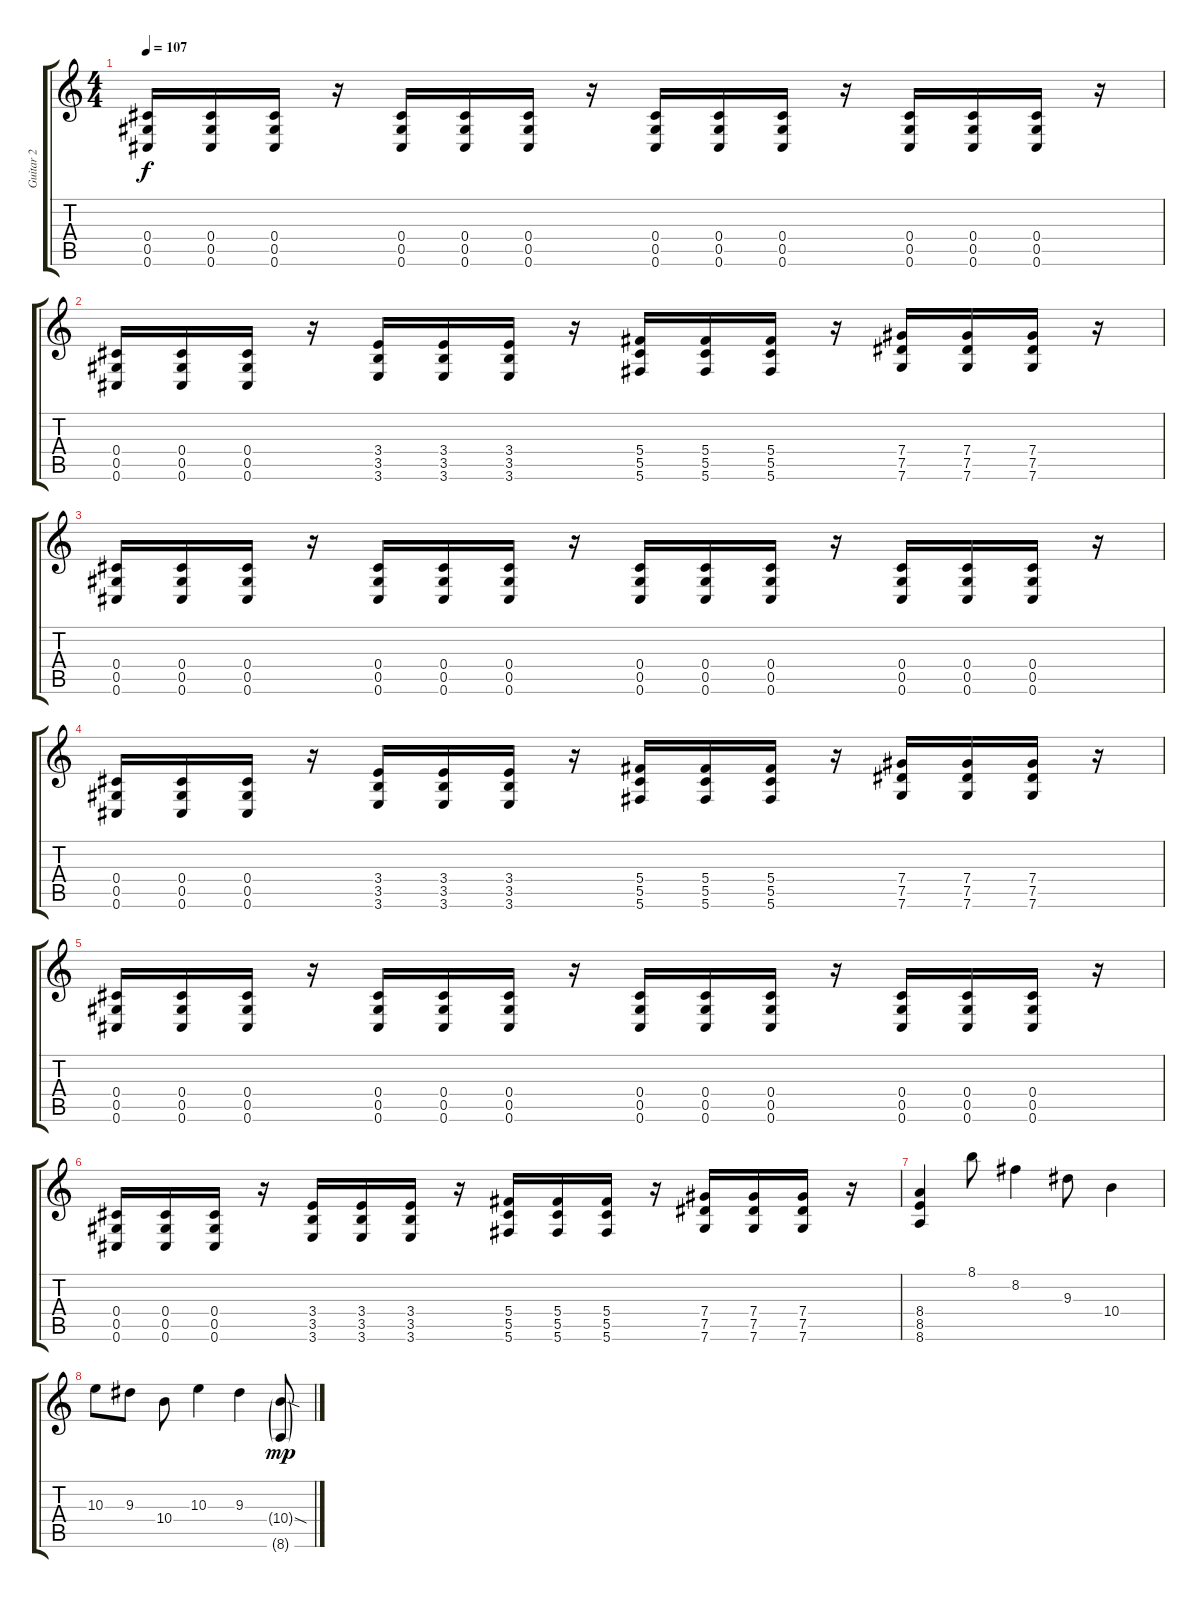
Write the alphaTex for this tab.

\track ("Guitar 2" "Guitar 2") {instrument distortionguitar}
\staff {score tabs}
\tuning (Eb4 Bb3 Gb3 Db3 Ab2 Db2) {hide}
\ts (4 4)
\tempo 107
\clef g2
\ks c
(0.4 0.5 0.6).16{dy f} (0.4 0.5 0.6).16 (0.4 0.5 0.6).16 r.16 (0.4 0.5 0.6).16 (0.4 0.5 0.6).16 (0.4 0.5 0.6).16 r.16 (0.4 0.5 0.6).16 (0.4 0.5 0.6).16 (0.4 0.5 0.6).16 r.16 (0.4 0.5 0.6).16 (0.4 0.5 0.6).16 (0.4 0.5 0.6).16 r.16 |
(0.4 0.5 0.6).16 (0.4 0.5 0.6).16 (0.4 0.5 0.6).16 r.16 (3.4 3.5 3.6).16 (3.4 3.5 3.6).16 (3.4 3.5 3.6).16 r.16 (5.4 5.5 5.6).16 (5.4 5.5 5.6).16 (5.4 5.5 5.6).16 r.16 (7.4 7.5 7.6).16 (7.4 7.5 7.6).16 (7.4 7.5 7.6).16 r.16 |
(0.4 0.5 0.6).16 (0.4 0.5 0.6).16 (0.4 0.5 0.6).16 r.16 (0.4 0.5 0.6).16 (0.4 0.5 0.6).16 (0.4 0.5 0.6).16 r.16 (0.4 0.5 0.6).16 (0.4 0.5 0.6).16 (0.4 0.5 0.6).16 r.16 (0.4 0.5 0.6).16 (0.4 0.5 0.6).16 (0.4 0.5 0.6).16 r.16 |
(0.4 0.5 0.6).16 (0.4 0.5 0.6).16 (0.4 0.5 0.6).16 r.16 (3.4 3.5 3.6).16 (3.4 3.5 3.6).16 (3.4 3.5 3.6).16 r.16 (5.4 5.5 5.6).16 (5.4 5.5 5.6).16 (5.4 5.5 5.6).16 r.16 (7.4 7.5 7.6).16 (7.4 7.5 7.6).16 (7.4 7.5 7.6).16 r.16 |
(0.4 0.5 0.6).16 (0.4 0.5 0.6).16 (0.4 0.5 0.6).16 r.16 (0.4 0.5 0.6).16 (0.4 0.5 0.6).16 (0.4 0.5 0.6).16 r.16 (0.4 0.5 0.6).16 (0.4 0.5 0.6).16 (0.4 0.5 0.6).16 r.16 (0.4 0.5 0.6).16 (0.4 0.5 0.6).16 (0.4 0.5 0.6).16 r.16 |
(0.4 0.5 0.6).16 (0.4 0.5 0.6).16 (0.4 0.5 0.6).16 r.16 (3.4 3.5 3.6).16 (3.4 3.5 3.6).16 (3.4 3.5 3.6).16 r.16 (5.4 5.5 5.6).16 (5.4 5.5 5.6).16 (5.4 5.5 5.6).16 r.16 (7.4 7.5 7.6).16 (7.4 7.5 7.6).16 (7.4 7.5 7.6).16 r.16 |
(8.4 8.5 8.6).4 8.1.8 8.2.4 9.3.8 10.4.4 |
10.3.8 9.3.8 10.4.8 10.3.4 9.3.4 (10.4{sod g} 8.6{sl g}).8{dy mp}
